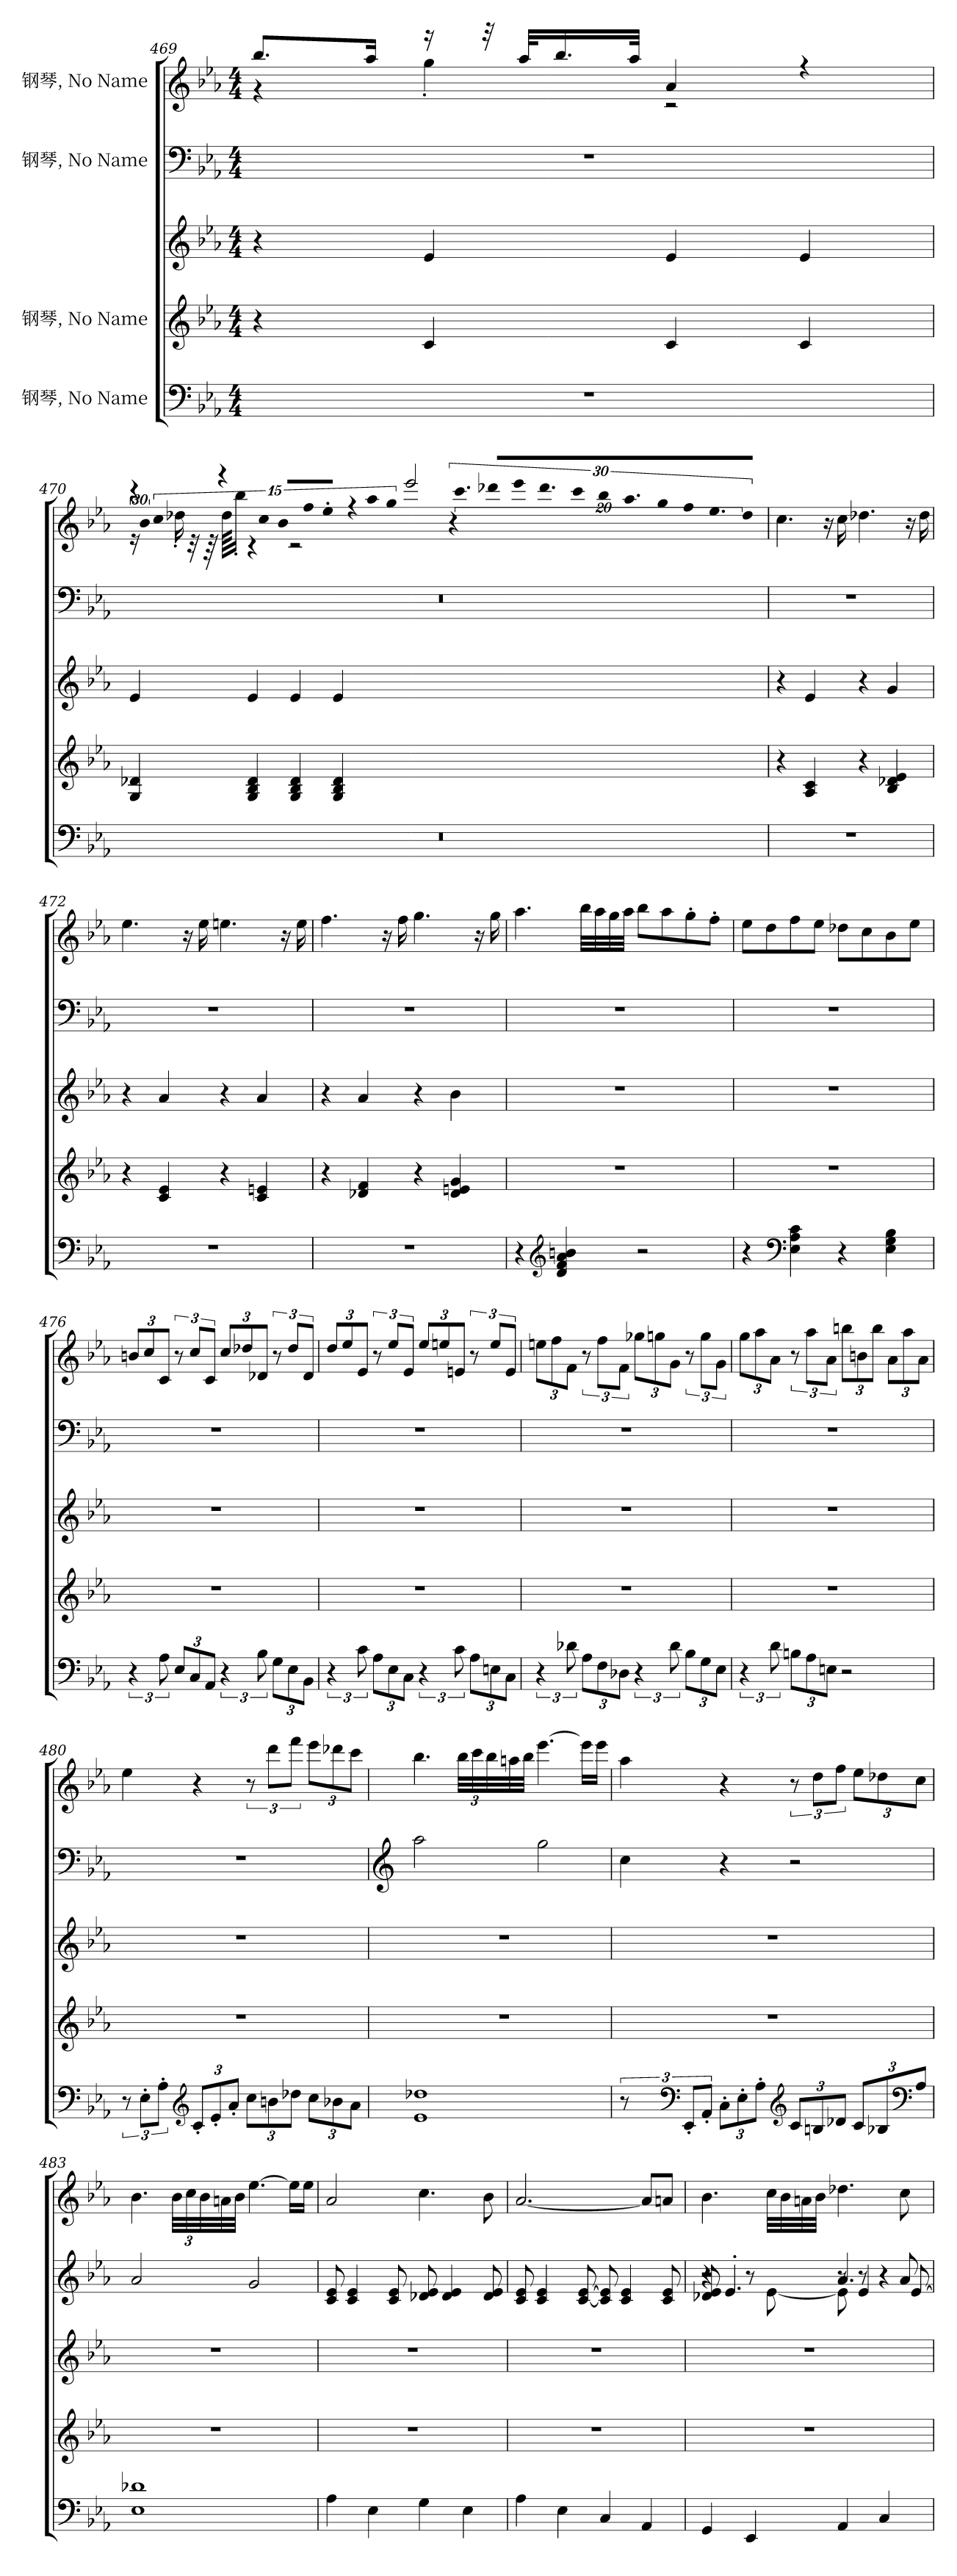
**kern	**kern	**kern	**kern	**kern
*part4	*part3	*part3	*part2	*part1
*staff5	*staff4	*staff3	*staff2	*staff1
*I"钢琴, No Name	*I"钢琴, No Name	*	*I"钢琴, No Name	*I"钢琴, No Name
!!LO:PB:g=z
*clefF4	*clefG2	*clefG2	*clefF4	*clefG2
*k[b-e-a-]	*k[b-e-a-]	*k[b-e-a-]	*k[b-e-a-]	*k[b-e-a-]
*M4/4	*M4/4	*M4/4	*M4/4	*M4/4
*MM60	*MM60	*MM60	*MM60	*MM60
=469	=469	=469	=469	=469
*	*	*	*	*^
1r	4r	4r	1r	8.bb-/L	4r
.	.	.	.	16aa-/Jk	.
*	*	*	*	*MM60	*
.	4c/	4e-/	.	16r	4gg'\
.	.	.	.	32r	.
.	.	.	.	32aa-/KLL	.
.	.	.	.	16.bb-/	.
*	*	*	*	*MM58	*
.	.	.	.	32aa-/JJk	.
*	*	*	*	*MM60	*
.	4c/	4e-/	.	4a-/	2r
*	*	*	*	*MM60	*
.	4c/	4e-/	.	4r	.
!!LO:LB:g=z	!!
=470	=470	=470	=470	=470	=470
*	*	*	*	*MM60	*
!	!	!	!	!LO:N:vis=64	!
1r	4G/ 4d-X/	4e-/	1r	960%17r	16r
!	!	!	!	!LO:N:vis=256%9	!
.	.	.	.	960%17b-/	.
.	.	.	.	1920ryy	.
!	!	!	!	!LO:N:vis=32	!
.	.	.	.	640%23cc/	.
.	.	.	.	.	16dd-X'\
!	!	!	!	!LO:N:vis=64	!
.	.	.	.	960%17r	.
!	!	!	!	!LO:N:vis=256%9	!
.	.	.	.	960%17cc/	.
!	!	!	!	!LO:N:vis=256%9	!
.	.	.	.	960%17b-/LLLL	.
!	!	!	!	!LO:N:vis=256%9	!
.	.	.	.	960%17ff/J	32r
!	!	!	!	!LO:N:vis=32	!
.	.	.	.	640%23ee-'/JJJ	.
.	.	.	.	.	64r
.	.	.	.	.	64dd-\KKLL
!	!	!	!	!LO:N:vis=32	!
.	.	.	.	640%23r	.
.	.	.	.	.	16bb-'\JJ
!	!	!	!	!LO:N:vis=256%9	!
.	.	.	.	960%17aa-/	.
!	!	!	!	!LO:N:vis=256%9	!
.	.	.	.	960%17gg/	.
.	4G/ 4B-/ 4d-/	4e-/	.	2eee-/	4r
.	4G/ 4B-/ 4d-/	4e-/	.	.	2r
!	!	!	!	!LO:N:vis=64	!
.	4G/ 4B-/ 4d-/	4e-/	.	960%17r	.
!	!	!	!	!LO:N:vis=32.	!
.	.	.	.	640%17ccc/	.
.	.	.	.	1920ryy	.
!	!	!	!	!LO:N:vis=256%9	!
.	.	.	.	960%17ddd-X/LLLL	.
!	!	!	!	!LO:N:vis=256%9	!
.	.	.	.	960%17eee-/	.
!	!	!	!	!LO:N:vis=32.	!
.	.	.	.	640%17ddd-/	.
.	.	.	.	1920ryy	.
!	!	!	!	!LO:N:vis=256%9	!
.	.	.	.	960%17ccc/	.
*	*	*	*	*Xbrackettup	*
!	!	!	!	!LO:N:vis=256%9	!
.	.	.	.	960%17bb-/	.
!	!	!	!	!LO:N:vis=32.	!
.	.	.	.	640%17aa-/	.
.	.	.	.	1920ryy	.
!	!	!	!	!LO:N:vis=256%9	!
.	.	.	.	960%17gg/	.
*	*	*	*	*MM58	*
!	!	!	!	!LO:N:vis=256%9	!
.	.	.	.	960%17ff/	.
!	!	!	!	!LO:N:vis=32.	!
.	.	.	.	640%17ee-/	.
.	.	.	.	1920ryy	.
!	!	!	!	!LO:N:vis=256%9	!
.	.	.	.	960%17dd-/JJJJ	.
*	*	*	*	*v	*v
!!LO:PB:g=z
=471	=471	=471	=471	=471
*	*	*	*	*MM60
1r	4r	4r	1r	4.cc\
.	4A-/ 4c/	4e-/	.	.
.	.	.	.	16r
.	.	.	.	16cc\
*	*	*	*	*MM60
.	4r	4r	.	4.dd-X\
.	4B-/ 4d-X/ 4e-/	4g/	.	.
.	.	.	.	16r
.	.	.	.	16dd-\
=472	=472	=472	=472	=472
*	*	*	*	*MM60
1r	4r	4r	1r	4.ee-\
.	4c/ 4e-/	4a-/	.	.
.	.	.	.	16r
.	.	.	.	16ee-\
*	*	*	*	*MM60
.	4r	4r	.	4.een\
.	4c/ 4en/	4a-/	.	.
.	.	.	.	16r
.	.	.	.	16ee\
=473	=473	=473	=473	=473
*	*	*	*	*MM60
1r	4r	4r	1r	4.ff\
.	4d-X/ 4f/	4a-/	.	.
.	.	.	.	16r
.	.	.	.	16ff\
*	*	*	*	*MM60
.	4r	4r	.	4.gg\
.	4d-/ 4en/ 4g/	4b-\	.	.
.	.	.	.	16r
*	*	*	*	*MM58
.	.	.	.	16gg\
=474	=474	=474	=474	=474
4r	1r	1r	1r	4.aa-\
*clefG2	*	*	*	*
4d/ 4f/ 4a-/ 4bn/	.	.	.	.
.	.	.	.	32bb-\LLL
.	.	.	.	32aa-\
.	.	.	.	32gg\
.	.	.	.	32aa-\JJJ
*	*	*	*	*MM60
2r	.	.	.	8bb-\L
.	.	.	.	8aa-\
.	.	.	.	8gg'\
.	.	.	.	8ff'\J
!!LO:LB:g=z
=475	=475	=475	=475	=475
*	*	*	*	*MM60
4r	1r	1r	1r	8ee-\L
.	.	.	.	8dd\
*clefF4	*	*	*	*
4E-\ 4A-\ 4c\	.	.	.	8ff\
.	.	.	.	8ee-\J
4r	.	.	.	8dd-X\L
.	.	.	.	8cc\
4E-\ 4G\ 4B-\	.	.	.	8b-\
.	.	.	.	8ee-\J
=476	=476	=476	=476	=476
*	*	*	*	*MM60
6r	1r	1r	1r	12bn/L
.	.	.	.	12cc/
12A-\	.	.	.	12c/J
*Xbrackettup	*	*	*	*brackettup
12E-/L	.	.	.	12r
12C/	.	.	.	12cc/L
12AA-/J	.	.	.	12c/J
*brackettup	*	*	*	*Xbrackettup
6r	.	.	.	12cc/L
.	.	.	.	12dd-X/
12B-\	.	.	.	12d-X/J
*Xbrackettup	*	*	*	*brackettup
12G\L	.	.	.	12r
12E-\	.	.	.	12dd-/L
12BB-\J	.	.	.	12d-/J
=477	=477	=477	=477	=477
*brackettup	*	*	*	*Xbrackettup
6r	1r	1r	1r	12dd/L
.	.	.	.	12ee-/
12c\	.	.	.	12e-/J
*Xbrackettup	*	*	*	*brackettup
12A-\L	.	.	.	12r
12E-\	.	.	.	12ee-/L
12C\J	.	.	.	12e-/J
*brackettup	*	*	*	*Xbrackettup
6r	.	.	.	12ee-/L
.	.	.	.	12een/
12c\	.	.	.	12en/J
*Xbrackettup	*	*	*	*brackettup
12A-\L	.	.	.	12r
12En\	.	.	.	12ee/L
12C\J	.	.	.	12e/J
!!LO:PB:g=z
=478	=478	=478	=478	=478
*brackettup	*	*	*	*Xbrackettup
6r	1r	1r	1r	12een\L
.	.	.	.	12ff\
12d-X\	.	.	.	12f\J
*Xbrackettup	*	*	*	*brackettup
12A-\L	.	.	.	12r
12F\	.	.	.	12ff\L
12D-X\J	.	.	.	12f\J
*brackettup	*	*	*	*Xbrackettup
6r	.	.	.	12gg-X\L
.	.	.	.	12ggn\
12d-\	.	.	.	12g\J
*Xbrackettup	*	*	*	*brackettup
12B-\L	.	.	.	12r
12G\	.	.	.	12gg\L
12E-\J	.	.	.	12g\J
=479	=479	=479	=479	=479
*brackettup	*	*	*	*Xbrackettup
*	*	*	*	*MM60
6r	1r	1r	1r	12gg\L
.	.	.	.	12aa-\
12d\	.	.	.	12a-\J
*Xbrackettup	*	*	*	*brackettup
12Bn\L	.	.	.	12r
12A-\	.	.	.	12aa-\L
12En\J	.	.	.	12a-\J
*	*	*	*	*Xbrackettup
*	*	*	*	*MM60
2r	.	.	.	12bbn\L
.	.	.	.	12bn\
.	.	.	.	12bb\J
.	.	.	.	12a-\L
.	.	.	.	12aa-\
.	.	.	.	12a-\J
!!LO:LB:g=z
=480	=480	=480	=480	=480
*brackettup	*	*	*	*
12r	1r	1r	1r	4ee-\
12E-'\L	.	.	.	.
12A-'\J	.	.	.	.
*clefG2	*	*	*	*
*Xbrackettup	*	*	*	*
12c'/L	.	.	.	4r
12e-'/	.	.	.	.
12a-'/J	.	.	.	.
*	*	*	*	*brackettup
12cc\L	.	.	.	12r
12bn\	.	.	.	12ddd\L
12dd-X\J	.	.	.	12fff\J
*	*	*	*	*Xbrackettup
12cc\L	.	.	.	12eee-\L
12b-X\	.	.	.	12ddd-X\
12a-\J	.	.	.	12ccc\J
=481	=481	=481	=481	=481
*	*	*	*clefG2	*
*	*	*	*	*MM58
1e- 1dd-X	1r	1r	2aa-\	4.bb-\
.	.	.	.	48bb-\LLL
.	.	.	.	48ccc\
.	.	.	.	48bb-\
.	.	.	.	32aan\
.	.	.	.	32bb-\JJJ
*	*	*	*	*MM58
.	.	.	2gg\	[4.eee-\
.	.	.	.	16eee-\LL]
*	*	*	*	*MM56
.	.	.	.	16eee-\JJ
!!LO:PB:g=z
=482	=482	=482	=482	=482
*brackettup	*	*	*	*
12r	1r	1r	4cc\	4aa-\
*clefF4	*	*	*	*
12EE-'/L	.	.	.	.
12AA-'/J	.	.	.	.
*Xbrackettup	*	*	*	*
12C'\L	.	.	4r	4r
12E-'\	.	.	.	.
12A-'\J	.	.	.	.
*clefG2	*	*	*	*
*	*	*	*	*brackettup
12c/L	.	.	2r	12r
12Bn/	.	.	.	12dd\L
12d-X/J	.	.	.	12ff\J
*	*	*	*	*Xbrackettup
12c/L	.	.	.	12ee-\L
12B-X/	.	.	.	12dd-X\
*clefF4	*	*	*	*
12A-/J	.	.	.	12cc\J
=483	=483	=483	=483	=483
*	*	*	*	*MM58
1E- 1d-X	1r	1r	2a-/	4.b-\
.	.	.	.	48b-\LLL
.	.	.	.	48cc\
.	.	.	.	48b-\
.	.	.	.	32an\
.	.	.	.	32b-\JJJ
*	*	*	*	*MM58
.	.	.	2g/	[4.ee-\
.	.	.	.	16ee-\LL]
*	*	*	*	*MM54
.	.	.	.	16ee-\JJ
=484	=484	=484	=484	=484
*	*	*	*	*MM60
4A-\	1r	1r	8c/ 8e-/	2a-/
.	.	.	4c/ 4e-/	.
4E-\	.	.	.	.
.	.	.	8c/ 8e-/	.
4G\	.	.	8d-X/ 8e-/	4.cc\
.	.	.	4d-/ 4e-/	.
4E-\	.	.	.	.
.	.	.	8d-/ 8e-/	8b-\
!!LO:LB:g=z
=485	=485	=485	=485	=485
*	*	*	*	*MM60
4A-\	1r	1r	8c/ 8e-/	[2.a-/
.	.	.	4c/ 4e-/	.
4E-\	.	.	.	.
.	.	.	[8c/ [8e-/	.
4C/	.	.	8c/] 8e-/]	.
.	.	.	4c/ 4e-/	.
4AA-/	.	.	.	8a-/L]
.	.	.	8c/ 8e-/	8an/J
=486	=486	=486	=486	=486
*	*	*	*	*MM60
*	*	*	*^	*
*	*	*	*	*^	*
4GG/	1r	1r	2r	4r	8d-X/ 8e-/	4.b-\
.	.	.	.	.	4.e-'/	.
4EE-/	.	.	.	8r	.	.
.	.	.	.	[8e-\	.	32cc\LLL
.	.	.	.	.	.	32b-\
.	.	.	.	.	.	32an\
*	*	*	*	*	*	*MM58
.	.	.	.	.	.	32b-\JJJ
*	*	*	*	*	*	*MM60
4AA-/	.	.	4.a-/	8e-\]	8r	4.dd-X\
.	.	.	.	8r	4e-/	.
4C/	.	.	.	4r	.	.
.	.	.	8a-/	.	[8e-/	8cc\
*	*	*	*v	*v	*v	*
=	=	=	=	=
*-	*-	*-	*-	*-
